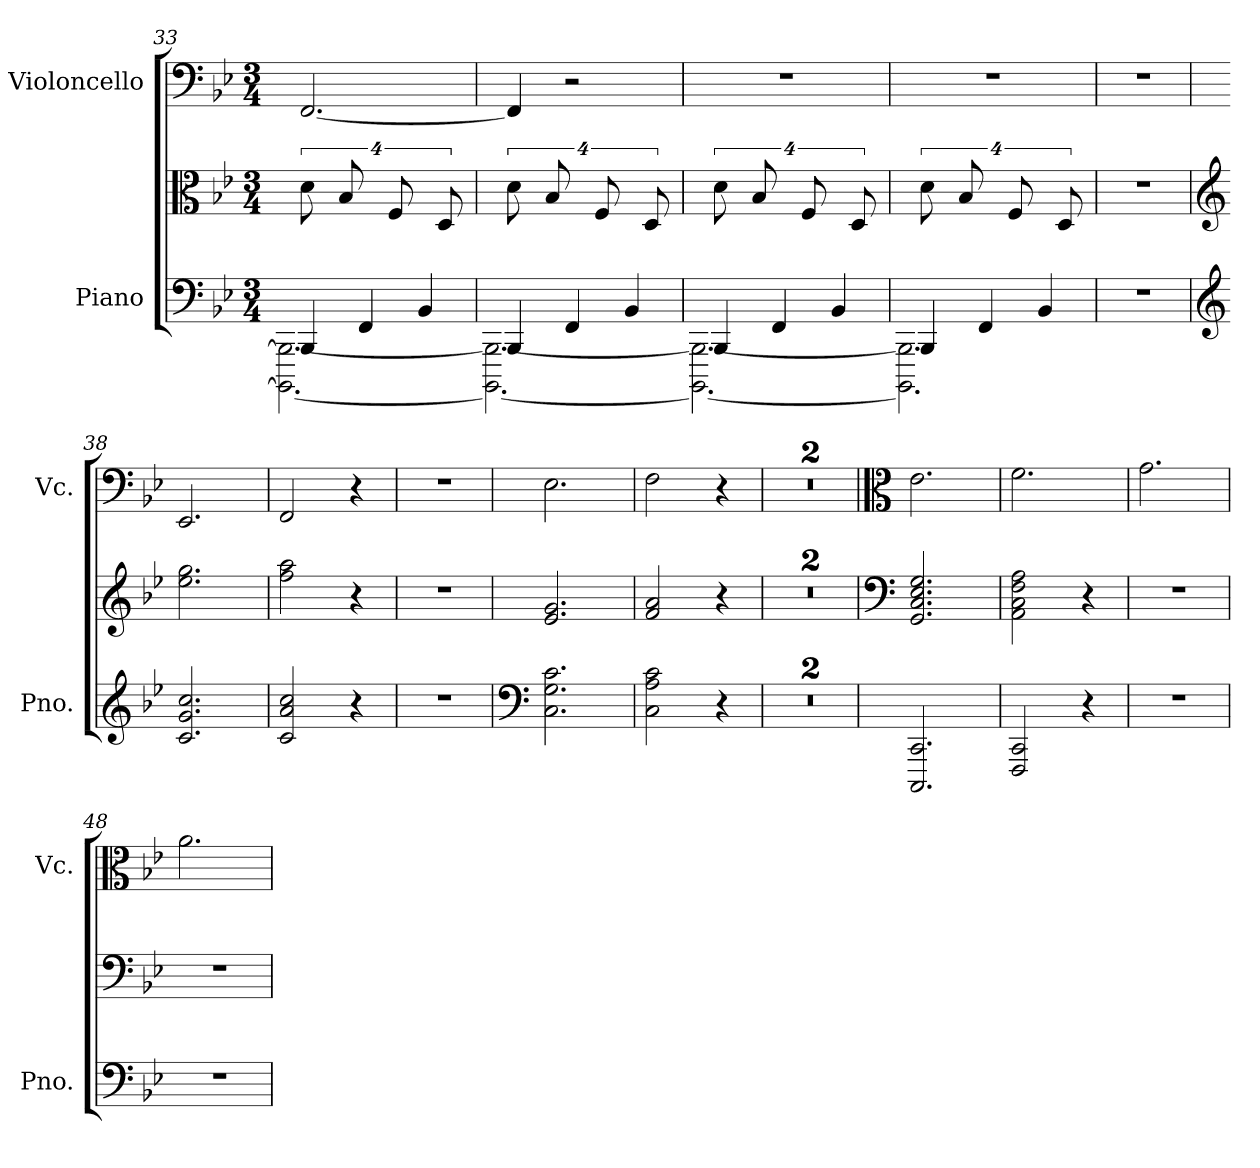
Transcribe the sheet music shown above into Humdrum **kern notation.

**kern	**kern	**kern
*part2	*part2	*part1
*staff3	*staff2	*staff1
*I"Piano	*	*I"Violoncello
*I'Pno.	*	*I'Vc.
*clefF4	*clefC3	*clefF4
*k[b-e-]	*k[b-e-]	*k[b-e-]
*M3/4	*M3/4	*M3/4
=33	=33	=33
*^	*	*
4BBB-/	2.BBBB-\_ 2.BBB-\_	16%3d\	[2.FF/
.	.	16%3B-/	.
4FF/	.	.	.
.	.	16%3F/	.
4BB-/	.	.	.
.	.	16%3D/	.
=34	=34	=34	=34
4BBB-/	2.BBBB-\_ 2.BBB-\_	16%3d\	4FF/]
.	.	16%3B-/	.
4FF/	.	.	2r
.	.	16%3F/	.
4BB-/	.	.	.
.	.	16%3D/	.
=35	=35	=35	=35
4BBB-/	2.BBBB-\_ 2.BBB-\_	16%3d\	2.r
.	.	16%3B-/	.
4FF/	.	.	.
.	.	16%3F/	.
4BB-/	.	.	.
.	.	16%3D/	.
=36	=36	=36	=36
4BBB-/	2.BBBB-\] 2.BBB-\]	16%3d\	2.r
.	.	16%3B-/	.
4FF/	.	.	.
.	.	16%3F/	.
4BB-/	.	.	.
.	.	16%3D/	.
*v	*v	*	*
!!LO:LB:g=z
=37	=37	=37
2.r	2.r	2.r
=38	=38	=38
*clefG2	*clefG2	*
2.c/ 2.g/ 2.cc/	2.ee-\ 2.gg\	2.EE-/
=39	=39	=39
2c/ 2a/ 2cc/	2ff\ 2aa\	2FF/
4r	4r	4r
=40	=40	=40
2.r	2.r	2.r
=41	=41	=41
*clefF4	*	*
2.C\ 2.G\ 2.c\	2.e-/ 2.g/	2.E-\
=42	=42	=42
2C\ 2A\ 2c\	2f/ 2a/	2F\
4r	4r	4r
=43	=43	=43
2.r	2.r	2.r
=44	=44	=44
2.r	2.r	2.r
=45	=45	=45
*	*clefF4	*clefC3
2.CCC/ 2.CC/	2.GG/ 2.C/ 2.E-/ 2.G/	2.e-\
=46	=46	=46
2FFF/ 2CC/	2AA\ 2C\ 2F\ 2A\	2.f\
4r	4r	.
=47	=47	=47
2.r	2.r	2.g\
=48	=48	=48
2.r	2.r	2.a\
=	=	=
*-	*-	*-
